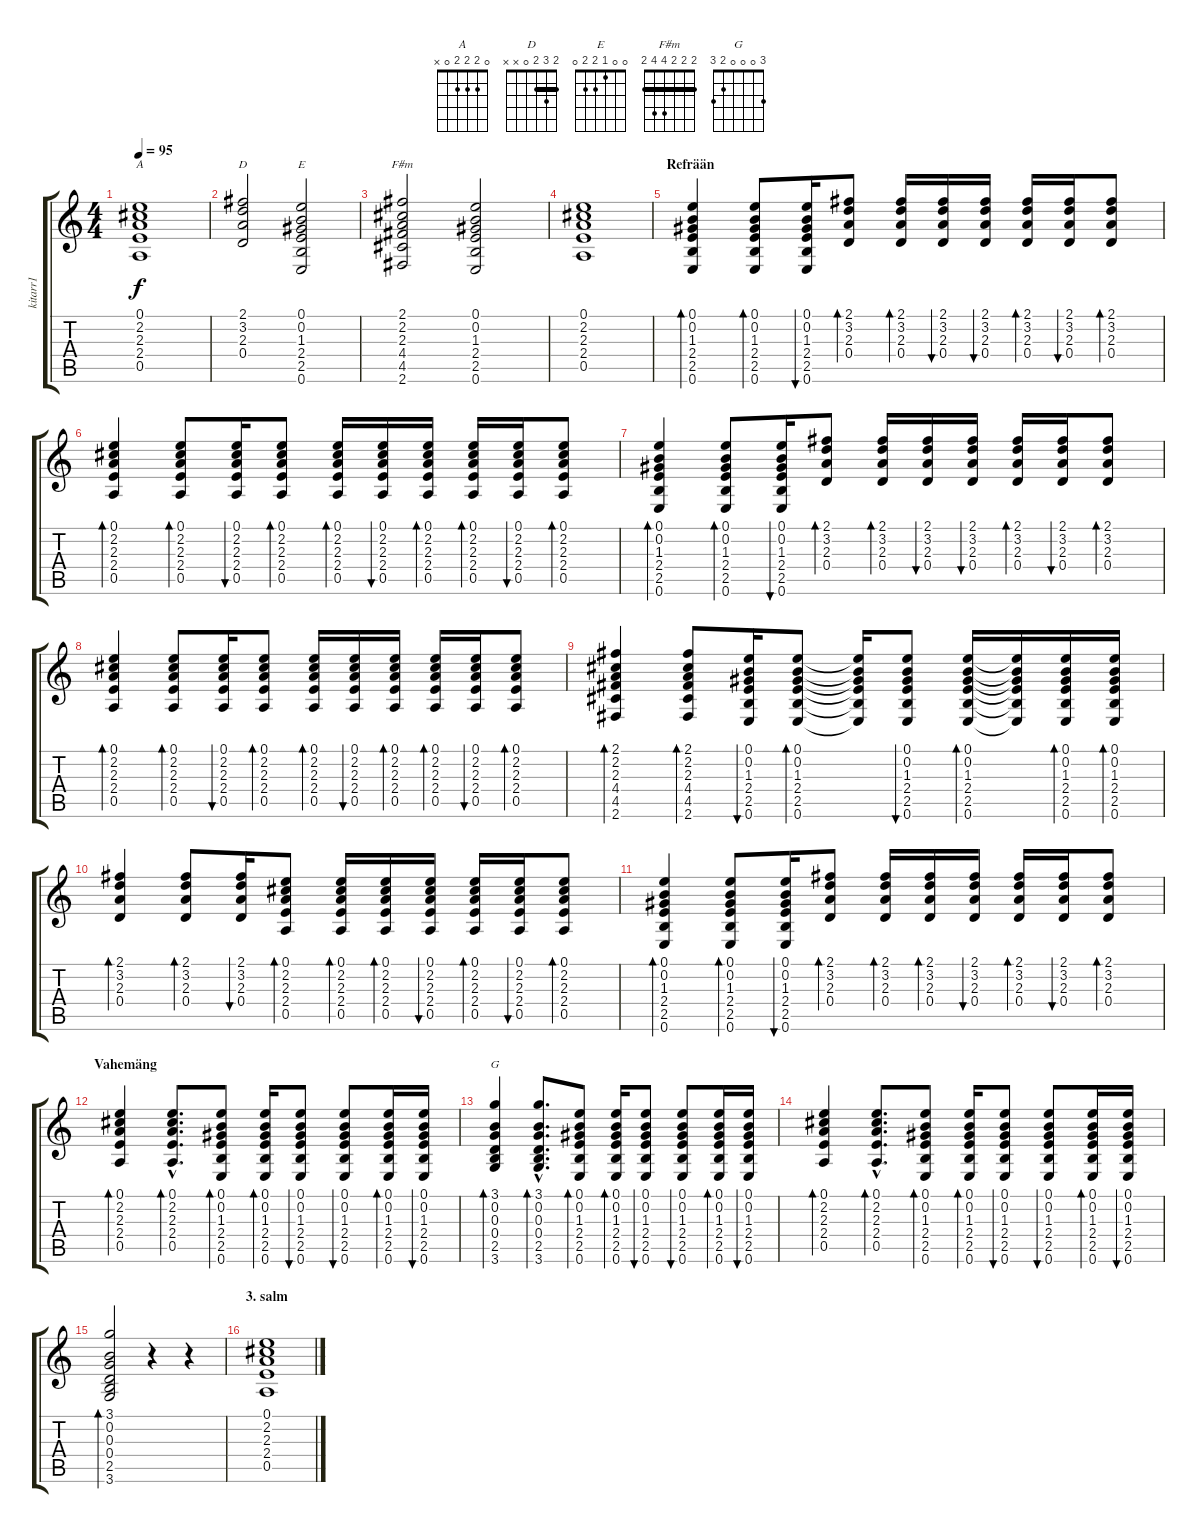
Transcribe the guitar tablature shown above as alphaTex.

\track ("kitarr1" "kitarr1") {instrument acousticguitarnylon}
\staff {score tabs}
\tuning (E4 B3 G3 D3 A2 E2) {hide}
\chord ("A" 0 2 2 2 0 x)
\chord ("D" 2 3 2 0 x x) {barre 2}
\chord ("E" 0 0 1 2 2 0)
\chord ("F#m" 2 2 2 4 4 2) {barre 2}
\chord ("G" 3 0 0 0 2 3)
\ts (4 4)
\tempo 95
\clef g2
\ks c
(0.1 2.2 2.3 2.4 0.5).1{ch "A" dy f} |
(2.1 3.2 2.3 0.4).2{ch "D"} (0.1 0.2 1.3 2.4 2.5 0.6).2{ch "E"} |
(2.1 2.2 2.3 4.4 4.5 2.6).2{ch "F#m"} (0.1 0.2 1.3 2.4 2.5 0.6).2 |
(0.1 2.2 2.3 2.4 0.5).1 |
\section ("" "Refrään")
(0.1 0.2 1.3 2.4 2.5 0.6).4{bd 60} (0.1 0.2 1.3 2.4 2.5 0.6).8{bd 60} (0.1 0.2 1.3 2.4 2.5 0.6).16{bu 60} (2.1 3.2 2.3 0.4).8{bd 60} (2.1 3.2 2.3 0.4).16{bd 60} (2.1 3.2 2.3 0.4).16{bu 60} (2.1 3.2 2.3 0.4).16{bu 60} (2.1 3.2 2.3 0.4).16{bd 60} (2.1 3.2 2.3 0.4).16{bu 60} (2.1 3.2 2.3 0.4).8{bd 60} |
(0.1 2.2 2.3 2.4 0.5).4{bd 60} (0.1 2.2 2.3 2.4 0.5).8{bd 60} (0.1 2.2 2.3 2.4 0.5).16{bu 60} (0.1 2.2 2.3 2.4 0.5).8{bd 60} (0.1 2.2 2.3 2.4 0.5).16{bd 60} (0.1 2.2 2.3 2.4 0.5).16{bu 60} (0.1 2.2 2.3 2.4 0.5).16{bd 60} (0.1 2.2 2.3 2.4 0.5).16{bd 60} (0.1 2.2 2.3 2.4 0.5).16{bu 60} (0.1 2.2 2.3 2.4 0.5).8{bd 60} |
(0.1 0.2 1.3 2.4 2.5 0.6).4{bd 60} (0.1 0.2 1.3 2.4 2.5 0.6).8{bd 60} (0.1 0.2 1.3 2.4 2.5 0.6).16{bu 60} (2.1 3.2 2.3 0.4).8{bd 60} (2.1 3.2 2.3 0.4).16{bd 60} (2.1 3.2 2.3 0.4).16{bu 60} (2.1 3.2 2.3 0.4).16{bu 60} (2.1 3.2 2.3 0.4).16{bd 60} (2.1 3.2 2.3 0.4).16{bu 60} (2.1 3.2 2.3 0.4).8{bd 60} |
(0.1 2.2 2.3 2.4 0.5).4{bd 60} (0.1 2.2 2.3 2.4 0.5).8{bd 60} (0.1 2.2 2.3 2.4 0.5).16{bu 60} (0.1 2.2 2.3 2.4 0.5).8{bd 60} (0.1 2.2 2.3 2.4 0.5).16{bd 60} (0.1 2.2 2.3 2.4 0.5).16{bu 60} (0.1 2.2 2.3 2.4 0.5).16{bd 60} (0.1 2.2 2.3 2.4 0.5).16{bd 60} (0.1 2.2 2.3 2.4 0.5).16{bu 60} (0.1 2.2 2.3 2.4 0.5).8{bd 60} |
(2.1 2.2 2.3 4.4 4.5 2.6).4{bd 60} (2.1 2.2 2.3 4.4 4.5 2.6).8{bd 60} (0.1 0.2 1.3 2.4 2.5 0.6).16{bu 60} (0.1 0.2 1.3 2.4 2.5 0.6).8{bd 60} (0.1{t} 0.2{t} 1.3{t} 2.4{t} 2.5{t} 0.6{t}).16 (0.1 0.2 1.3 2.4 2.5 0.6).8{bu 60} (0.1 0.2 1.3 2.4 2.5 0.6).16{bd 60} (0.1{t} 0.2{t} 1.3{t} 2.4{t} 2.5{t} 0.6{t}).16 (0.1 0.2 1.3 2.4 2.5 0.6).16{bd 60} (0.1 0.2 1.3 2.4 2.5 0.6).16{bd 60} |
(2.1 3.2 2.3 0.4).4{bd 60} (2.1 3.2 2.3 0.4).8{bd 60} (2.1 3.2 2.3 0.4).16{bu 60} (0.1 2.2 2.3 2.4 0.5).8{bd 60} (0.1 2.2 2.3 2.4 0.5).16{bd 60} (0.1 2.2 2.3 2.4 0.5).16{bd 60} (0.1 2.2 2.3 2.4 0.5).16{bu 60} (0.1 2.2 2.3 2.4 0.5).16{bd 60} (0.1 2.2 2.3 2.4 0.5).16{bu 60} (0.1 2.2 2.3 2.4 0.5).8{bd 60} |
(0.1 0.2 1.3 2.4 2.5 0.6).4{bd 60} (0.1 0.2 1.3 2.4 2.5 0.6).8{bd 60} (0.1 0.2 1.3 2.4 2.5 0.6).16{bu 60} (2.1 3.2 2.3 0.4).8{bd 60} (2.1 3.2 2.3 0.4).16{bd 60} (2.1 3.2 2.3 0.4).16{bd 60} (2.1 3.2 2.3 0.4).16{bu 60} (2.1 3.2 2.3 0.4).16{bd 60} (2.1 3.2 2.3 0.4).16{bu 60} (2.1 3.2 2.3 0.4).8{bd 60} |
\section ("" "Vahemäng")
(0.1 2.2 2.3 2.4 0.5).4{bd 60} (0.1{hac} 2.2{hac} 2.3{hac} 2.4{hac} 0.5{hac}).8{d bd 60} (0.1 0.2 1.3 2.4 2.5 0.6).8{bd 60} (0.1 0.2 1.3 2.4 2.5 0.6).16{bd 60} (0.1 0.2 1.3 2.4 2.5 0.6).8{bu 60} (0.1 0.2 1.3 2.4 2.5 0.6).8{bu 60} (0.1 0.2 1.3 2.4 2.5 0.6).16{bd 60} (0.1 0.2 1.3 2.4 2.5 0.6).16{bu 60} |
(3.1 0.2 0.3 0.4 2.5 3.6).4{bd 60 ch "G"} (3.1{hac} 0.2{hac} 0.3{hac} 0.4{hac} 2.5{hac} 3.6).8{d bd 60} (0.1 0.2 1.3 2.4 2.5 0.6).8{bd 60} (0.1 0.2 1.3 2.4 2.5 0.6).16{bd 60} (0.1 0.2 1.3 2.4 2.5 0.6).8{bu 60} (0.1 0.2 1.3 2.4 2.5 0.6).8{bu 60} (0.1 0.2 1.3 2.4 2.5 0.6).16{bd 60} (0.1 0.2 1.3 2.4 2.5 0.6).16{bu 60} |
(0.1 2.2 2.3 2.4 0.5).4{bd 60} (0.1{hac} 2.2{hac} 2.3{hac} 2.4{hac} 0.5{hac}).8{d bd 60} (0.1 0.2 1.3 2.4 2.5 0.6).8{bd 60} (0.1 0.2 1.3 2.4 2.5 0.6).16{bd 60} (0.1 0.2 1.3 2.4 2.5 0.6).8{bu 60} (0.1 0.2 1.3 2.4 2.5 0.6).8{bu 60} (0.1 0.2 1.3 2.4 2.5 0.6).16{bd 60} (0.1 0.2 1.3 2.4 2.5 0.6).16{bu 60} |
(3.1 0.2 0.3 0.4 2.5 3.6).2{bd 60} r.4 r.4 |
\section ("" "3. salm")
(0.1 2.2 2.3 2.4 0.5).1
